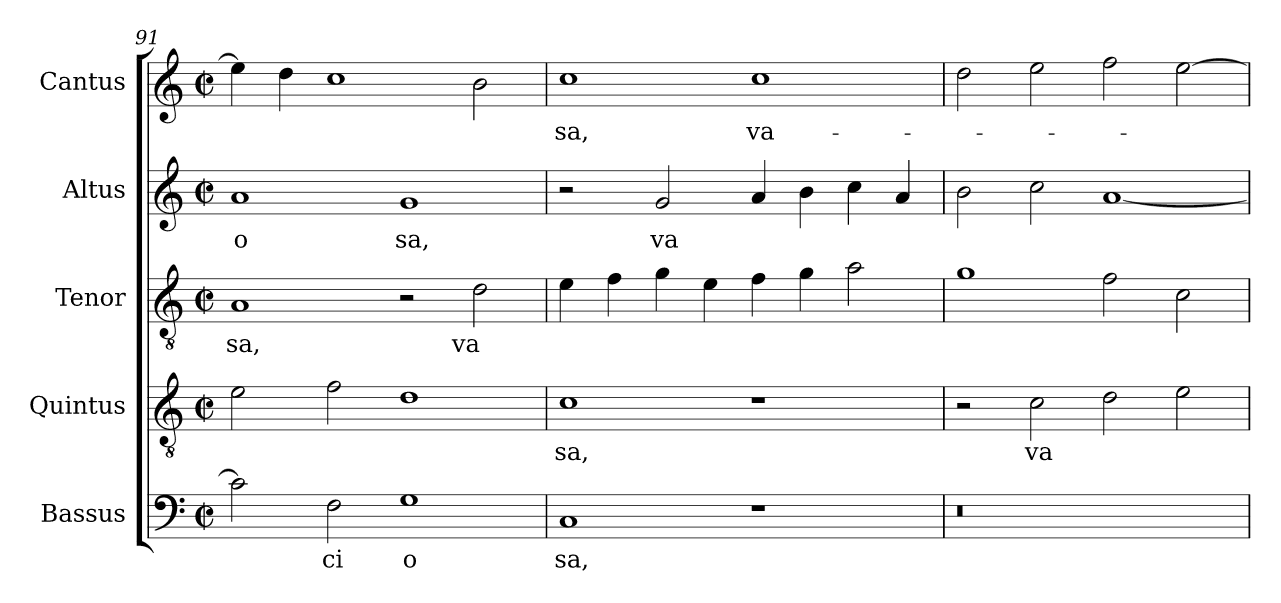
**kern	**text	**kern	**text	**kern	**text	**kern	**text	**kern	**text
*part5	*part5	*part4	*part4	*part3	*part3	*part2	*part2	*part1	*part1
*staff5	*staff5	*staff4	*staff4	*staff3	*staff3	*staff2	*staff2	*staff1	*staff1
*I"Bassus	*	*I"Quintus	*	*I"Tenor	*	*I"Altus	*	*I"Cantus	*
!!LO:PB:g=z
*clefF4	*	*clefGv2	*	*clefGv2	*	*clefG2	*	*clefG2	*
*M2/2	*	*M2/2	*	*M2/2	*	*M2/2	*	*M2/2	*
*met(c|)	*	*met(c|)	*	*met(c|)	*	*met(c|)	*	*met(c|)	*
=91	=91	=91	=91	=91	=91	=91	=91	=91	=91
!	!	!	!	!	!LO:LY:b:cj	!	!LO:LY:b:cj	!	!
2c\]	.	2e\	.	1A	sa,	1a	o	4ee\]	.
.	.	.	.	.	.	.	.	4dd\	.
!	!LO:LY:b:cj	!	!	!	!	!	!	!	!
2F\	ci	2f\	.	.	.	.	.	1cc	.
!	!LO:LY:b:cj	!	!	!	!	!	!LO:LY:b:cj	!	!
1G	o	1d	.	2r	.	1g	sa,	.	.
!	!	!	!	!	!LO:LY:b:cj	!	!	!	!
.	.	.	.	2d\	va	.	.	2b\	.
=92	=92	=92	=92	=92	=92	=92	=92	=92	=92
!	!LO:LY:b:cj	!	!LO:LY:b:cj	!	!	!	!	!	!LO:LY:b:cj
1C	sa,	1c	sa,	4e\	.	2r	.	1cc	sa,
.	.	.	.	4f\	.	.	.	.	.
!	!	!	!	!	!	!	!LO:LY:b:cj	!	!
.	.	.	.	4g\	.	2g/	va	.	.
.	.	.	.	4e\	.	.	.	.	.
!	!	!	!	!	!	!	!	!	!LO:LY:b:cj
1r	.	1r	.	4f\	.	4a/	.	1cc	va-
.	.	.	.	4g\	.	4b\	.	.	.
.	.	.	.	2a\	.	4cc\	.	.	.
.	.	.	.	.	.	4a/	.	.	.
=93	=93	=93	=93	=93	=93	=93	=93	=93	=93
0r	.	2r	.	1g	.	2b\	.	2dd\	.
!	!	!	!LO:LY:b:cj	!	!	!	!	!	!
.	.	2c\	va	.	.	2cc\	.	2ee\	.
.	.	2d\	.	2f\	.	[<1a	.	2ff\	.
.	.	2e\	.	2c\	.	.	.	[>2ee\	.
=	=	=	=	=	=	=	=	=	=
*-	*-	*-	*-	*-	*-	*-	*-	*-	*-
